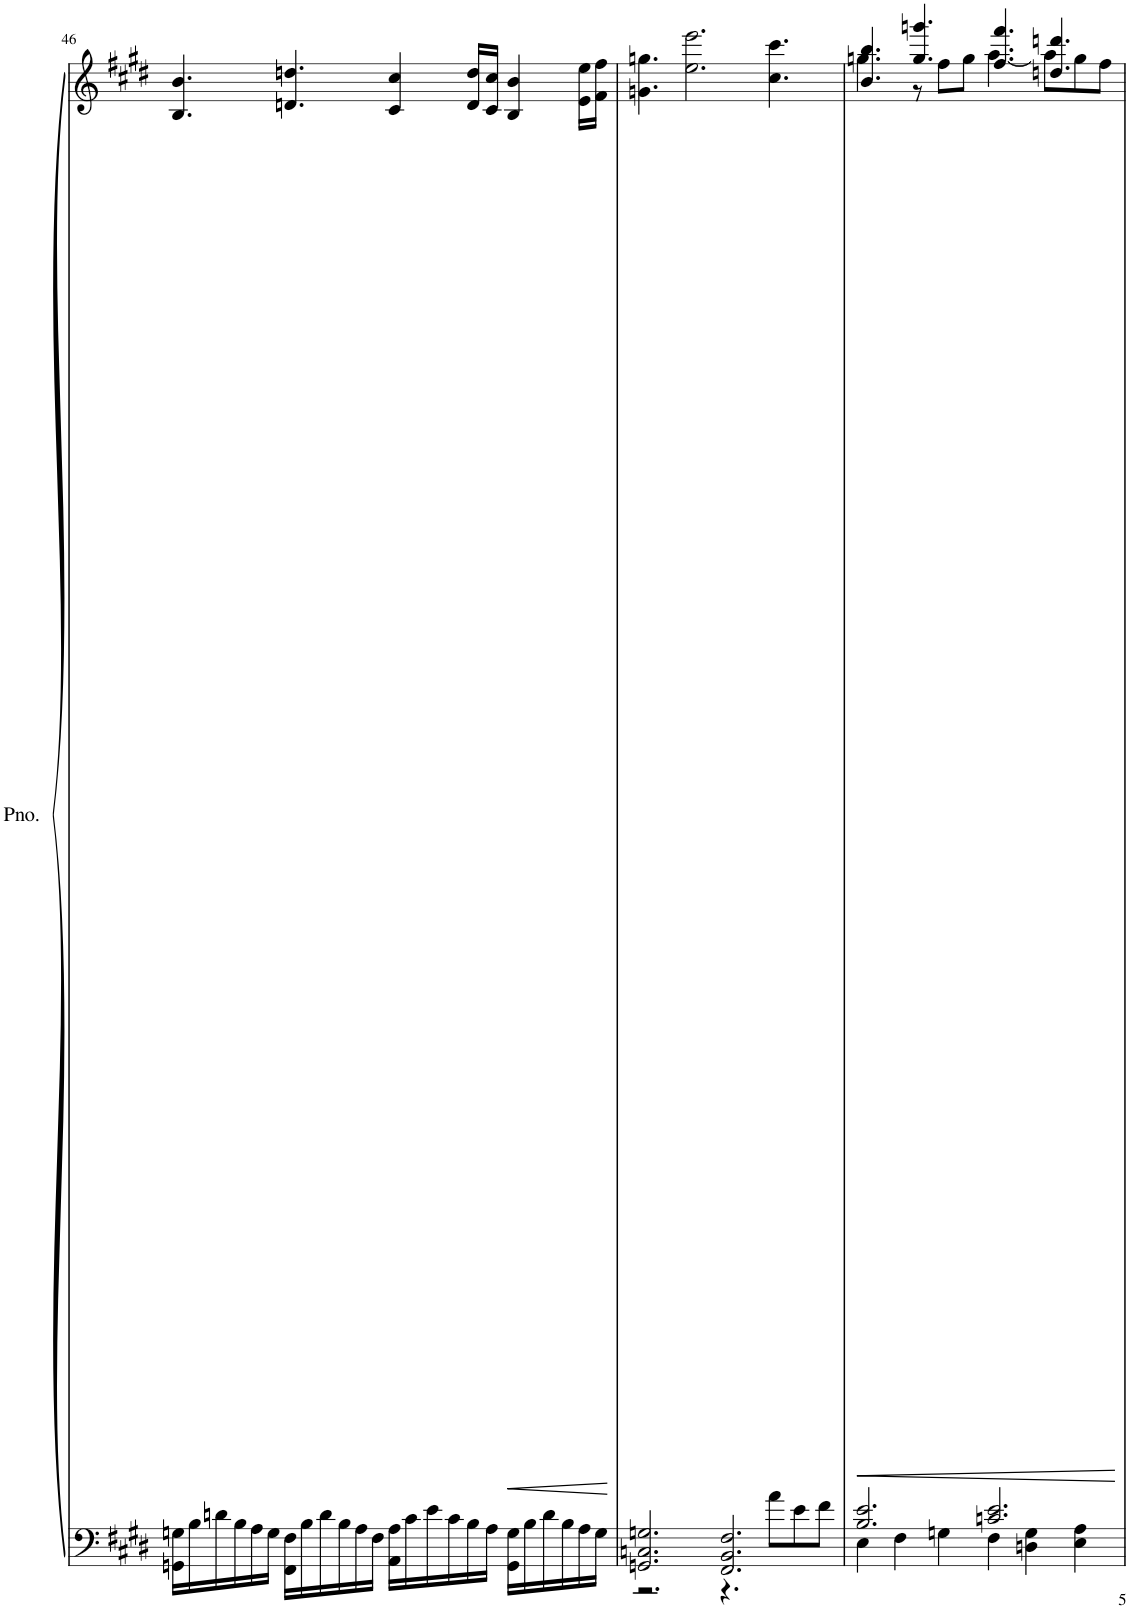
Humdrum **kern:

**kern	**kern	**dynam
*part1	*part1	*part1
*staff2	*staff1	*staff1/2
*I"Piano	*	*
*I'Pno.	*	*
!!LO:PB:g=z
*clefF4	*clefG2	*
*k[f#c#g#d#]	*k[f#c#g#d#]	*
*M12/8	*M12/8	*
=46	=46	=46
16GGn\ 16Gn\LL	4.B/ 4.b/	.
16B\	.	.
16dn\	.	.
16B\	.	.
16A\	.	.
16G\JJ	.	.
16FF#\ 16F#\LL	4.dn/ 4.ddn/	.
16B\	.	.
16d\	.	.
16B\	.	.
16A\	.	.
16F#\JJ	.	.
16AA\ 16A\LL	4c#/ 4cc#/	.
16c#\	.	.
16e\	.	.
16c#\	.	.
16B\	16d/ 16dd/LL	.
16A\JJ	16c#/ 16cc#/JJ	.
!	!	!LO:HP:b
16GG\ 16G\LL	4B/ 4b/	<
16B\	.	.
16d\	.	.
16B\	.	.
16A\	16e\ 16ee\LL	.
16G\JJ	16f#\ 16ff#\JJ	.
.	.	[
=47	=47	=47
*^	*	*
2.GGn/ 2.Cn/ 2.Gn/	2.r	4.gn\ 4.ggn\	.
.	.	2.ee\ 2.eee\	.
2.FF#/ 2.BB/ 2.F#/	4.r	.	.
.	8a\L	4.cc#\ 4.ccc#\	.
.	8e\	.	.
.	8f#\J	.	.
=48	=48	=48	=48
!	!	!	!LO:HP:b
*	*	*^	*
2.B/ 2.e/	4E\	4.b/ 4.bb/	4.ggn\	<
.	4F#\	.	.	.
.	.	4.gg/ 4.gggn/	8r	.
.	4Gn\	.	8ff#\L	.
.	.	.	8gg\J	.
2.cn/ 2.e/	4F#\	4.ff#/ 4.fff#/	[4.aa\	.
.	4Dn\ 4G\	.	.	.
.	.	4.ddn/ 4.dddn/	8aa\L]	.
.	4E\ 4A\	.	8gg\	.
.	.	.	8ff#\J	.
*v	*v	*	*	*
*	*v	*v	*
.	.	[
=	=	=
*-	*-	*-
